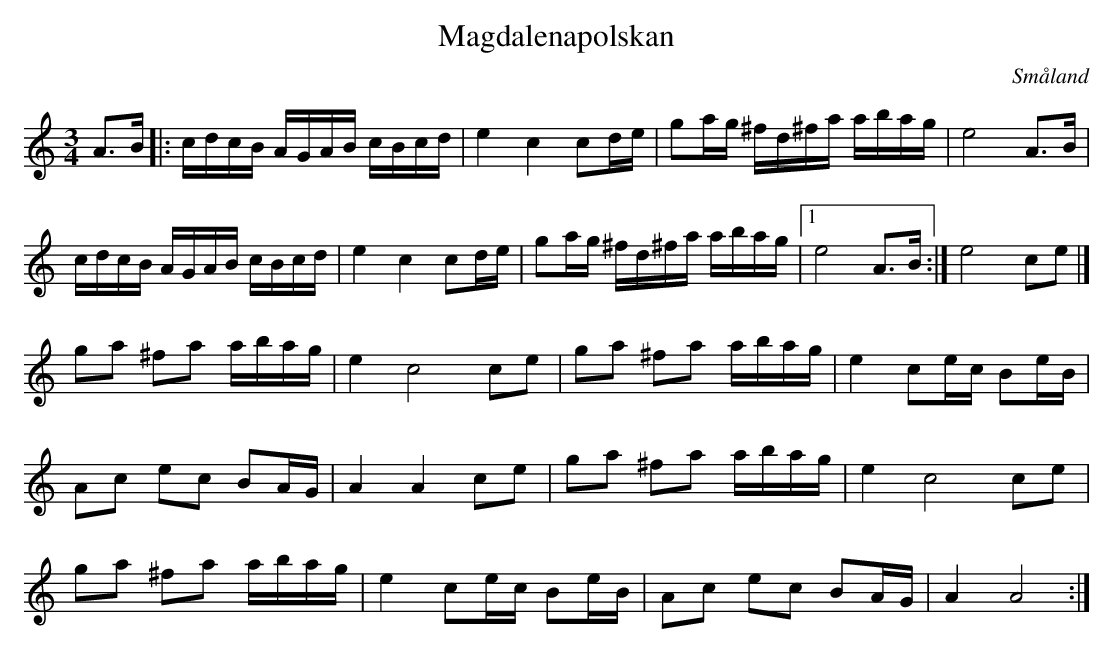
X:1
T:Magdalenapolskan
O:Småland
M:3/4
L:1/16
K:Am
A3B |: cdcB AGAB  cBcd | e4 c4   c2de | g2ag ^fd^fa abag |  e8 A3B         |
       cdcB AGAB  cBcd | e4 c4   c2de | g2ag ^fd^fa abag |1 e8 A3B        :| 2 e8 c2e2|]
       g2a2 ^f2a2 abag | e4 c8   c2e2 | g2a2 ^f2a2  abag |  e4 c2ec B2eB   |
       A2c2 e2c2  B2AG | A4 A4   c2e2 | g2a2 ^f2a2  abag |  e4 c8   c2e2   |
       g2a2 ^f2a2 abag | e4 c2ec B2eB | A2c2 e2c2   B2AG |  A4 A8         :|
